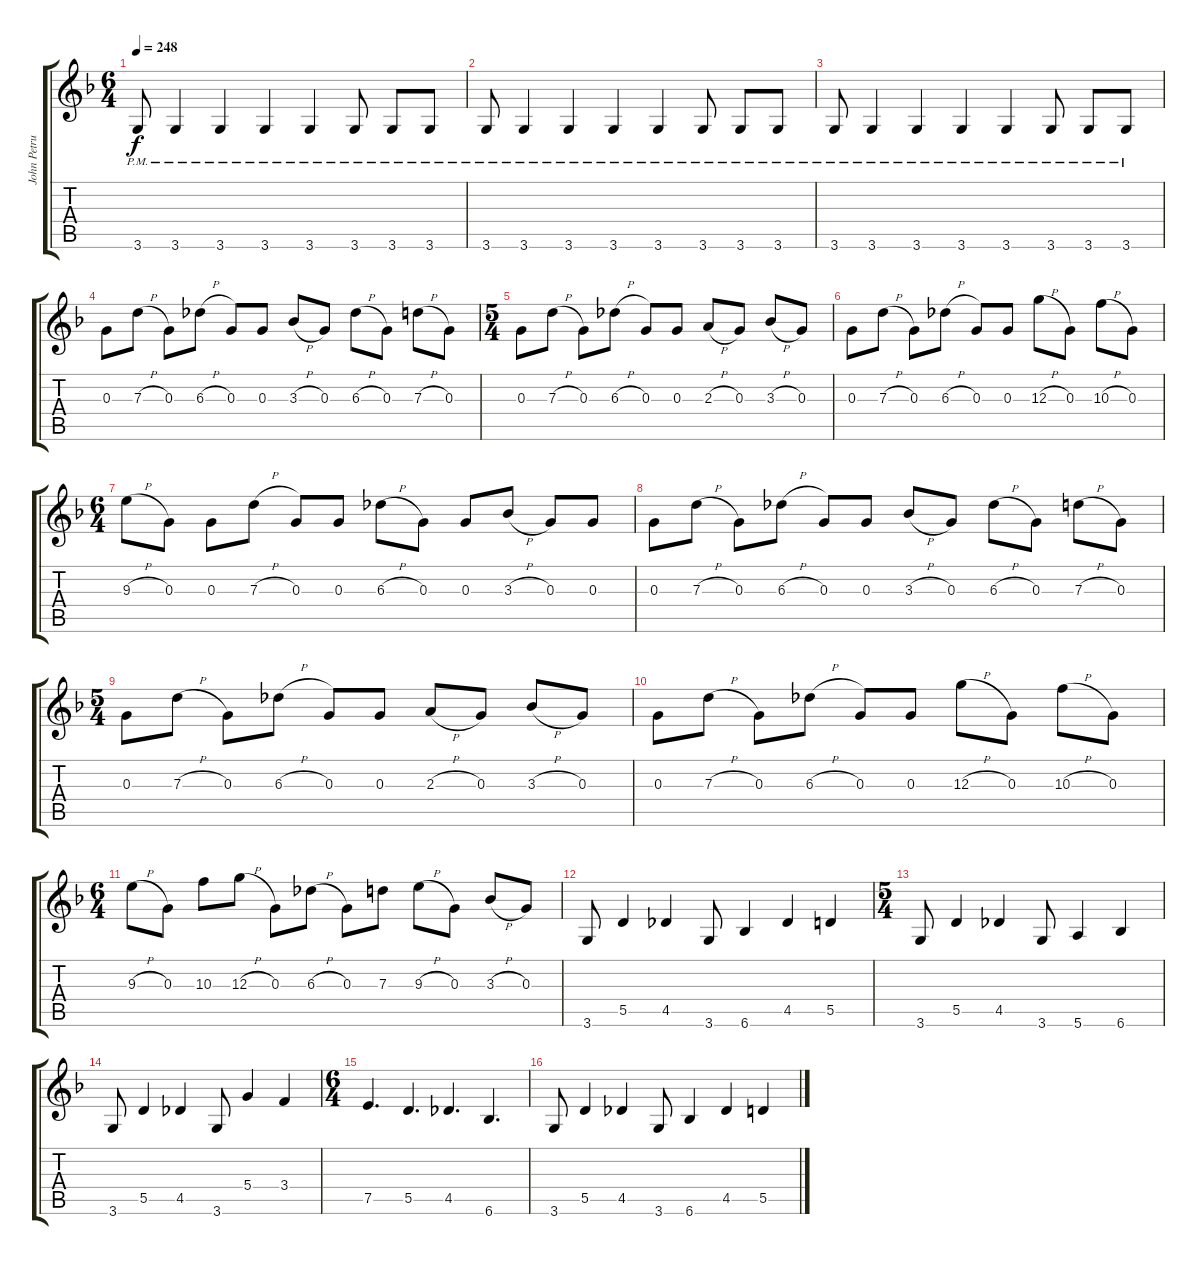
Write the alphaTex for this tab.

\track ("John Petrucci Gtr. 1" "John Petru") {instrument distortionguitar}
\staff {score tabs}
\tuning (E4 B3 G3 D3 A2 E2) {hide}
\ts (6 4)
\tempo 248
\clef g2
\ks dminor
3.6{pm}.8{dy f} 3.6{pm}.4 3.6{pm}.4 3.6{pm}.4 3.6{pm}.4 3.6{pm}.8 3.6{pm}.8 3.6{pm}.8 |
3.6{pm}.8 3.6{pm}.4 3.6{pm}.4 3.6{pm}.4 3.6{pm}.4 3.6{pm}.8 3.6{pm}.8 3.6{pm}.8 |
3.6{pm}.8 3.6{pm}.4 3.6{pm}.4 3.6{pm}.4 3.6{pm}.4 3.6{pm}.8 3.6{pm}.8 3.6{pm}.8 |
0.3.8 7.3{h}.8 0.3.8 6.3{h}.8 0.3.8 0.3.8 3.3{h}.8 0.3.8 6.3{h}.8 0.3.8 7.3{h}.8 0.3.8 |
\ts (5 4)
0.3.8 7.3{h}.8 0.3.8 6.3{h}.8 0.3.8 0.3.8 2.3{h}.8 0.3.8 3.3{h}.8 0.3.8 |
0.3.8 7.3{h}.8 0.3.8 6.3{h}.8 0.3.8 0.3.8 12.3{h}.8 0.3.8 10.3{h}.8 0.3.8 |
\ts (6 4)
9.3{h}.8 0.3.8 0.3.8 7.3{h}.8 0.3.8 0.3.8 6.3{h}.8 0.3.8 0.3.8 3.3{h}.8 0.3.8 0.3.8 |
0.3.8 7.3{h}.8 0.3.8 6.3{h}.8 0.3.8 0.3.8 3.3{h}.8 0.3.8 6.3{h}.8 0.3.8 7.3{h}.8 0.3.8 |
\ts (5 4)
0.3.8 7.3{h}.8 0.3.8 6.3{h}.8 0.3.8 0.3.8 2.3{h}.8 0.3.8 3.3{h}.8 0.3.8 |
0.3.8 7.3{h}.8 0.3.8 6.3{h}.8 0.3.8 0.3.8 12.3{h}.8 0.3.8 10.3{h}.8 0.3.8 |
\ts (6 4)
9.3{h}.8 0.3.8 10.3.8 12.3{h}.8 0.3.8 6.3{h}.8 0.3.8 7.3.8 9.3{h}.8 0.3.8 3.3{h}.8 0.3.8 |
3.6.8 5.5.4 4.5.4 3.6.8 6.6.4 4.5.4 5.5.4 |
\ts (5 4)
3.6.8 5.5.4 4.5.4 3.6.8 5.6.4 6.6.4 |
3.6.8 5.5.4 4.5.4 3.6.8 5.4.4 3.4.4 |
\ts (6 4)
7.5.4{d} 5.5.4{d} 4.5.4{d} 6.6.4{d} |
3.6.8 5.5.4 4.5.4 3.6.8 6.6.4 4.5.4 5.5.4
